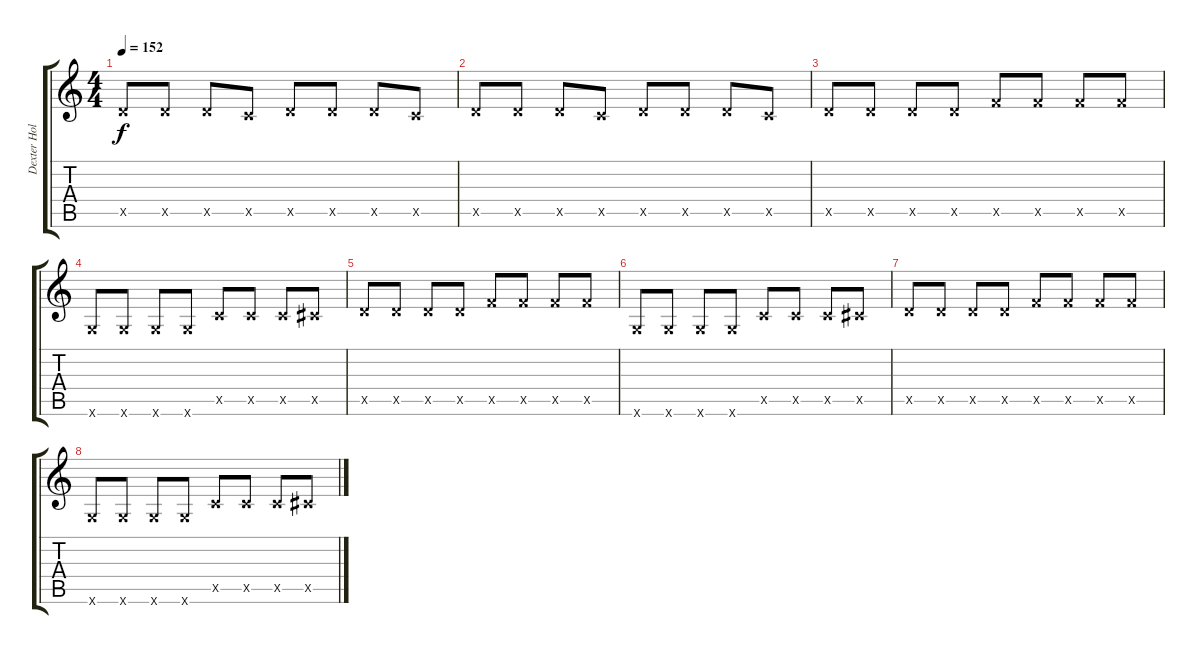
\track ("Dexter Holland" "Dexter Hol") {instrument electricguitarmuted}
\staff {score tabs}
\tuning (E4 B3 G3 D3 A2 E2) {hide}
\ts (4 4)
\tempo 152
\clef g2
\ks c
5.5{x}.8{dy f instrument electricguitarmuted} 5.5{x}.8 5.5{x}.8 3.5{x}.8 5.5{x}.8 5.5{x}.8 5.5{x}.8 3.5{x}.8 |
5.5{x}.8 5.5{x}.8 5.5{x}.8 3.5{x}.8 5.5{x}.8 5.5{x}.8 5.5{x}.8 3.5{x}.8 |
5.5{x}.8 5.5{x}.8 5.5{x}.8 5.5{x}.8 8.5{x}.8 8.5{x}.8 8.5{x}.8 8.5{x}.8 |
3.6{x}.8 3.6{x}.8 3.6{x}.8 3.6{x}.8 3.5{x}.8 3.5{x}.8 3.5{x}.8 4.5{x}.8 |
5.5{x}.8 5.5{x}.8 5.5{x}.8 5.5{x}.8 8.5{x}.8 8.5{x}.8 8.5{x}.8 8.5{x}.8 |
3.6{x}.8 3.6{x}.8 3.6{x}.8 3.6{x}.8 3.5{x}.8 3.5{x}.8 3.5{x}.8 4.5{x}.8 |
5.5{x}.8 5.5{x}.8 5.5{x}.8 5.5{x}.8 8.5{x}.8 8.5{x}.8 8.5{x}.8 8.5{x}.8 |
3.6{x}.8 3.6{x}.8 3.6{x}.8 3.6{x}.8 3.5{x}.8 3.5{x}.8 3.5{x}.8 4.5{x}.8
